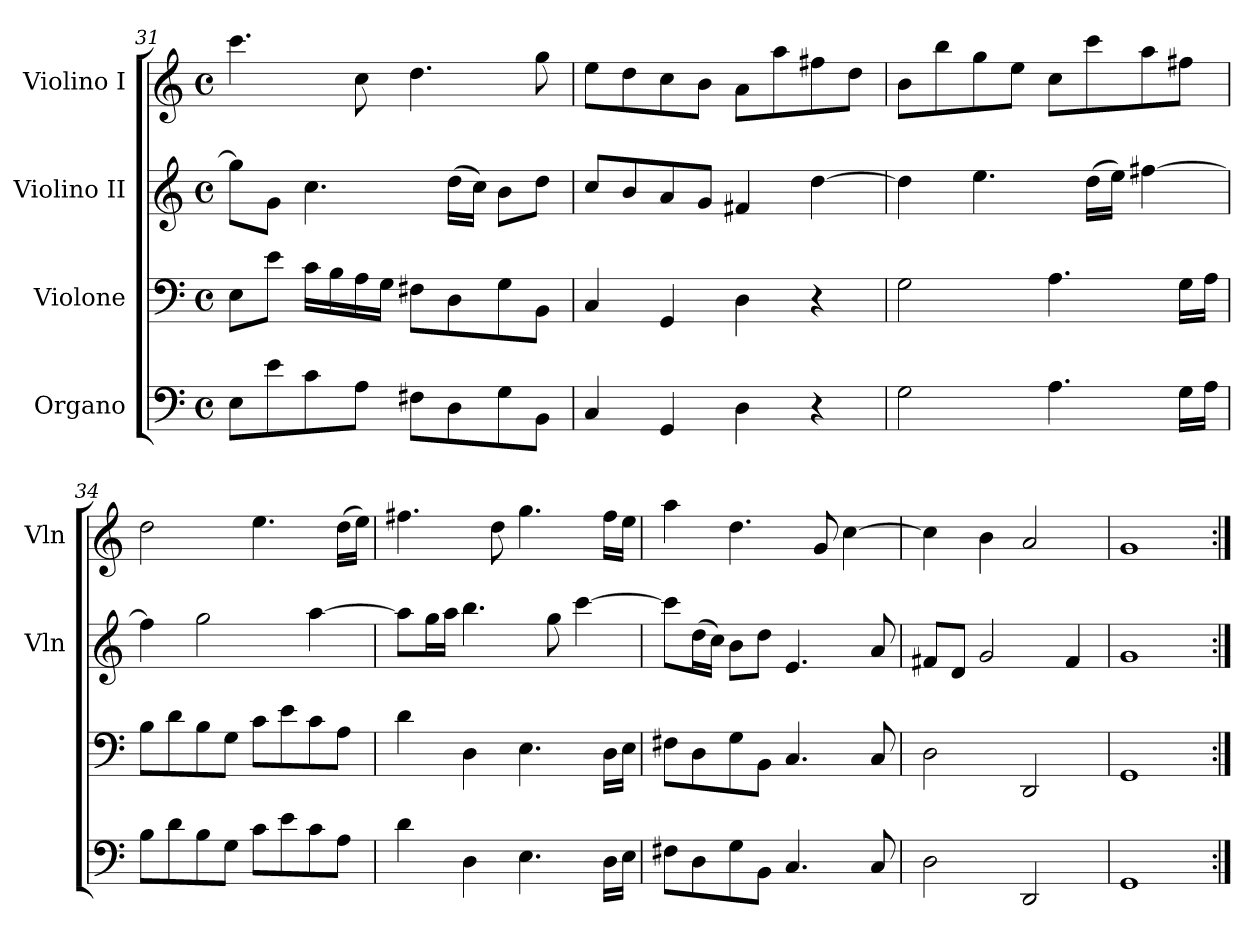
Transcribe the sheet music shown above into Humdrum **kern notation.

**kern	**kern	**kern	**kern
*part4	*part3	*part2	*part1
*staff4	*staff3	*staff2	*staff1
*I"Organo	*I"Violone	*I"Violino II	*I"Violino I
*	*	*I'Vln	*I'Vln
*clefF4	*clefF4	*clefG2	*clefG2
*k[]	*k[]	*k[]	*k[]
*M4/4	*M4/4	*M4/4	*M4/4
*met(c)	*met(c)	*met(c)	*met(c)
=31	=31	=31	=31
8EL	8EL	8ggL]	4.ccc
8e	8eJ	8gJ	.
8c	16cLL	4.cc	.
.	16B	.	.
8AJ	16A	.	8cc
.	16GJJ	.	.
8F#XL	8F#XL	.	4.dd
8D	8D	(16ddLL	.
.	.	16ccJJ)	.
8G	8G	8bL	.
8BBJ	8BBJ	8ddJ	8gg
=32	=32	=32	=32
4C	4C	8ccL	8eeL
.	.	8b	8dd
4GG	4GG	8a	8cc
.	.	8gJ	8bJ
4D	4D	4f#X	8aL
.	.	.	8aa
4r	4r	[4dd	8ff#X
.	.	.	8ddJ
=33	=33	=33	=33
2G	2G	4dd]	8bL
.	.	.	8bb
.	.	4.ee	8gg
.	.	.	8eeJ
4.A	4.A	.	8ccL
.	.	(16ddLL	8ccc
.	.	16eeJJ)	.
.	.	[4ff#X	8aa
16GLL	16GLL	.	8ff#XJ
16AJJ	16AJJ	.	.
=34	=34	=34	=34
8BL	8BL	4ff#]	2dd
8d	8d	.	.
8B	8B	2gg	.
8GJ	8GJ	.	.
8cL	8cL	.	4.ee
8e	8e	.	.
8c	8c	[4aa	.
8AJ	8AJ	.	(16ddLL
.	.	.	16eeJJ)
=35	=35	=35	=35
4d	4d	8aaL]	4.ff#X
.	.	16ggL	.
.	.	16aaJJ	.
4D	4D	4.bb	.
.	.	.	8dd
4.E	4.E	.	4.gg
.	.	8gg	.
.	.	[4ccc	.
16DLL	16DLL	.	16ff#LL
16EJJ	16EJJ	.	16eeJJ
=36	=36	=36	=36
8F#XL	8F#XL	8cccL]	4aa
8D	8D	(16ddL	.
.	.	16ccJJ)	.
8G	8G	8bL	4.dd
8BBJ	8BBJ	8ddJ	.
4.C	4.C	4.e	.
.	.	.	8g
.	.	.	[4cc
8C	8C	8a	.
=37	=37	=37	=37
2D	2D	8f#XL	4cc]
.	.	8dJ	.
.	.	2g	4b
2DD	2DD	.	2a
.	.	4f#	.
=38	=38	=38	=38
1GG	1GG	1g	1g
=:|!	=:|!	=:|!	=:|!
*-	*-	*-	*-
